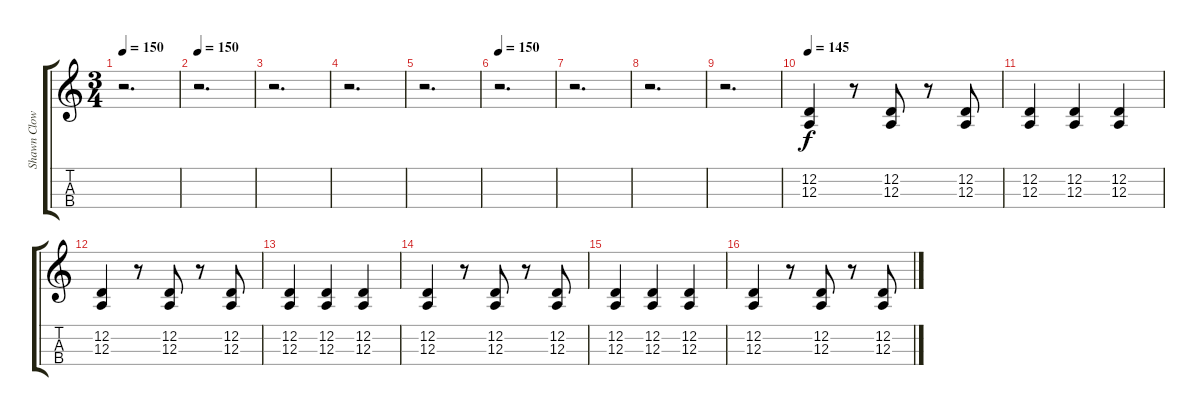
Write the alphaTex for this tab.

\track ("Shawn Clown Crahan" "Shawn Clow") {instrument melodictom}
\staff {score tabs}
\tuning (G3 D3 A2 E2) {hide}
\ts (3 4)
\tempo 150
\clef g2
\ks c
r.2{d dy f} |
\tempo 150
r.2{d} |
r.2{d} |
r.2{d} |
r.2{d} |
\tempo 150
r.2{d} |
r.2{d} |
r.2{d} |
r.2{d} |
\tempo 145
(12.2 12.3).4 r.8 (12.2 12.3).8 r.8 (12.2 12.3).8 |
(12.2 12.3).4 (12.2 12.3).4 (12.2 12.3).4 |
(12.2 12.3).4 r.8 (12.2 12.3).8 r.8 (12.2 12.3).8 |
(12.2 12.3).4 (12.2 12.3).4 (12.2 12.3).4 |
(12.2 12.3).4 r.8 (12.2 12.3).8 r.8 (12.2 12.3).8 |
(12.2 12.3).4 (12.2 12.3).4 (12.2 12.3).4 |
(12.2 12.3).4 r.8 (12.2 12.3).8 r.8 (12.2 12.3).8
